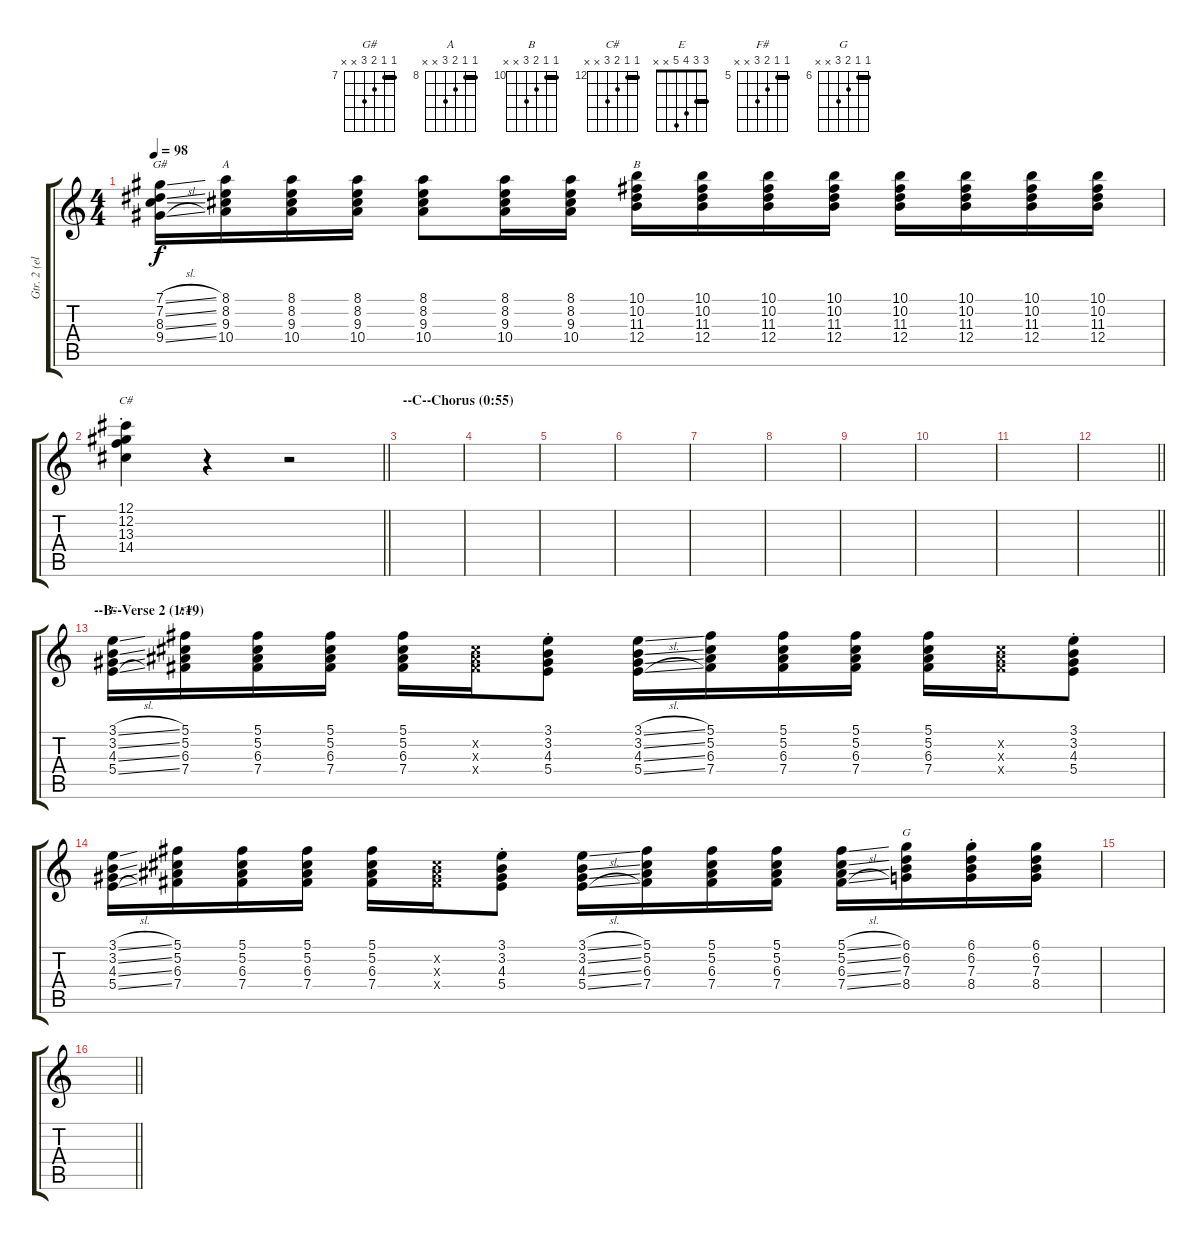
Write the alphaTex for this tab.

\track ("Gtr. 2 (elec. w/clean tone)" "Gtr. 2 (el") {instrument electricguitarclean}
\staff {score tabs}
\tuning (Db4 Ab3 E3 B2 Gb2 Db2) {hide}
\chord ("G#" 7 7 8 9 x x) {firstfret 7 barre 7}
\chord ("A" 8 8 9 10 x x) {firstfret 8 barre 8}
\chord ("B" 10 10 11 12 x x) {firstfret 10 barre 10}
\chord ("C#" 12 12 13 14 x x) {firstfret 12 barre 12}
\chord ("E" 3 3 4 5 x x) {barre 3}
\chord ("F#" 5 5 6 7 x x) {firstfret 5 barre 5}
\chord ("G" 6 6 7 8 x x) {firstfret 6 barre 6}
\ts (4 4)
\tempo 98
\clef g2
\ks c
(7.1{sl} 7.2{sl} 8.3{sl} 9.4{sl}).16{ch "G#" dy f} (8.1 8.2 9.3 10.4).16{ch "A"} (8.1 8.2 9.3 10.4).16 (8.1 8.2 9.3 10.4).16 (8.1 8.2 9.3 10.4).8 (8.1 8.2 9.3 10.4).16 (8.1 8.2 9.3 10.4).16 (10.1 10.2 11.3 12.4).16{ch "B"} (10.1 10.2 11.3 12.4).16 (10.1 10.2 11.3 12.4).16 (10.1 10.2 11.3 12.4).16 (10.1 10.2 11.3 12.4).16 (10.1 10.2 11.3 12.4).16 (10.1 10.2 11.3 12.4).16 (10.1 10.2 11.3 12.4).16 |
\barLineRight lightlight
(12.1{st} 12.2{st} 13.3{st} 14.4{st}).4{ch "C#"} r.4 r.2 |
\section ("" "--C--Chorus (0:55)")
|
|
|
|
|
|
|
|
|
\barLineRight lightlight
|
\section ("" "--B--Verse 2 (1:19)")
(3.1{sl} 3.2{sl} 4.3{sl} 5.4{sl}).16{ch "E"} (5.1 5.2 6.3 7.4).16{ch "F#"} (5.1 5.2 6.3 7.4).16 (5.1 5.2 6.3 7.4).16 (5.1 5.2 6.3 7.4).16 (5.2{x} 6.3{x} 7.4{x}).16 (3.1{st} 3.2{st} 4.3{st} 5.4{st}).8 (3.1{sl} 3.2{sl} 4.3{sl} 5.4{sl}).16 (5.1 5.2 6.3 7.4).16 (5.1 5.2 6.3 7.4).16 (5.1 5.2 6.3 7.4).16 (5.1 5.2 6.3 7.4).16 (5.2{x} 6.3{x} 7.4{x}).16 (3.1{st} 3.2{st} 4.3{st} 5.4{st}).8 |
(3.1{sl} 3.2{sl} 4.3{sl} 5.4{sl}).16 (5.1 5.2 6.3 7.4).16 (5.1 5.2 6.3 7.4).16 (5.1 5.2 6.3 7.4).16 (5.1 5.2 6.3 7.4).16 (5.2{x} 6.3{x} 7.4{x}).16 (3.1{st} 3.2{st} 4.3{st} 5.4{st}).8 (3.1{sl} 3.2{sl} 4.3{sl} 5.4{sl}).16 (5.1 5.2 6.3 7.4).16 (5.1 5.2 6.3 7.4).16 (5.1 5.2 6.3 7.4).16 (5.1{sl} 5.2{sl} 6.3{sl} 7.4{sl}).16 (6.1 6.2 7.3 8.4).16{ch "G"} (6.1{st} 6.2{st} 7.3{st} 8.4{st}).16 (6.1 6.2 7.3 8.4).16 |
|
\barLineRight lightlight
